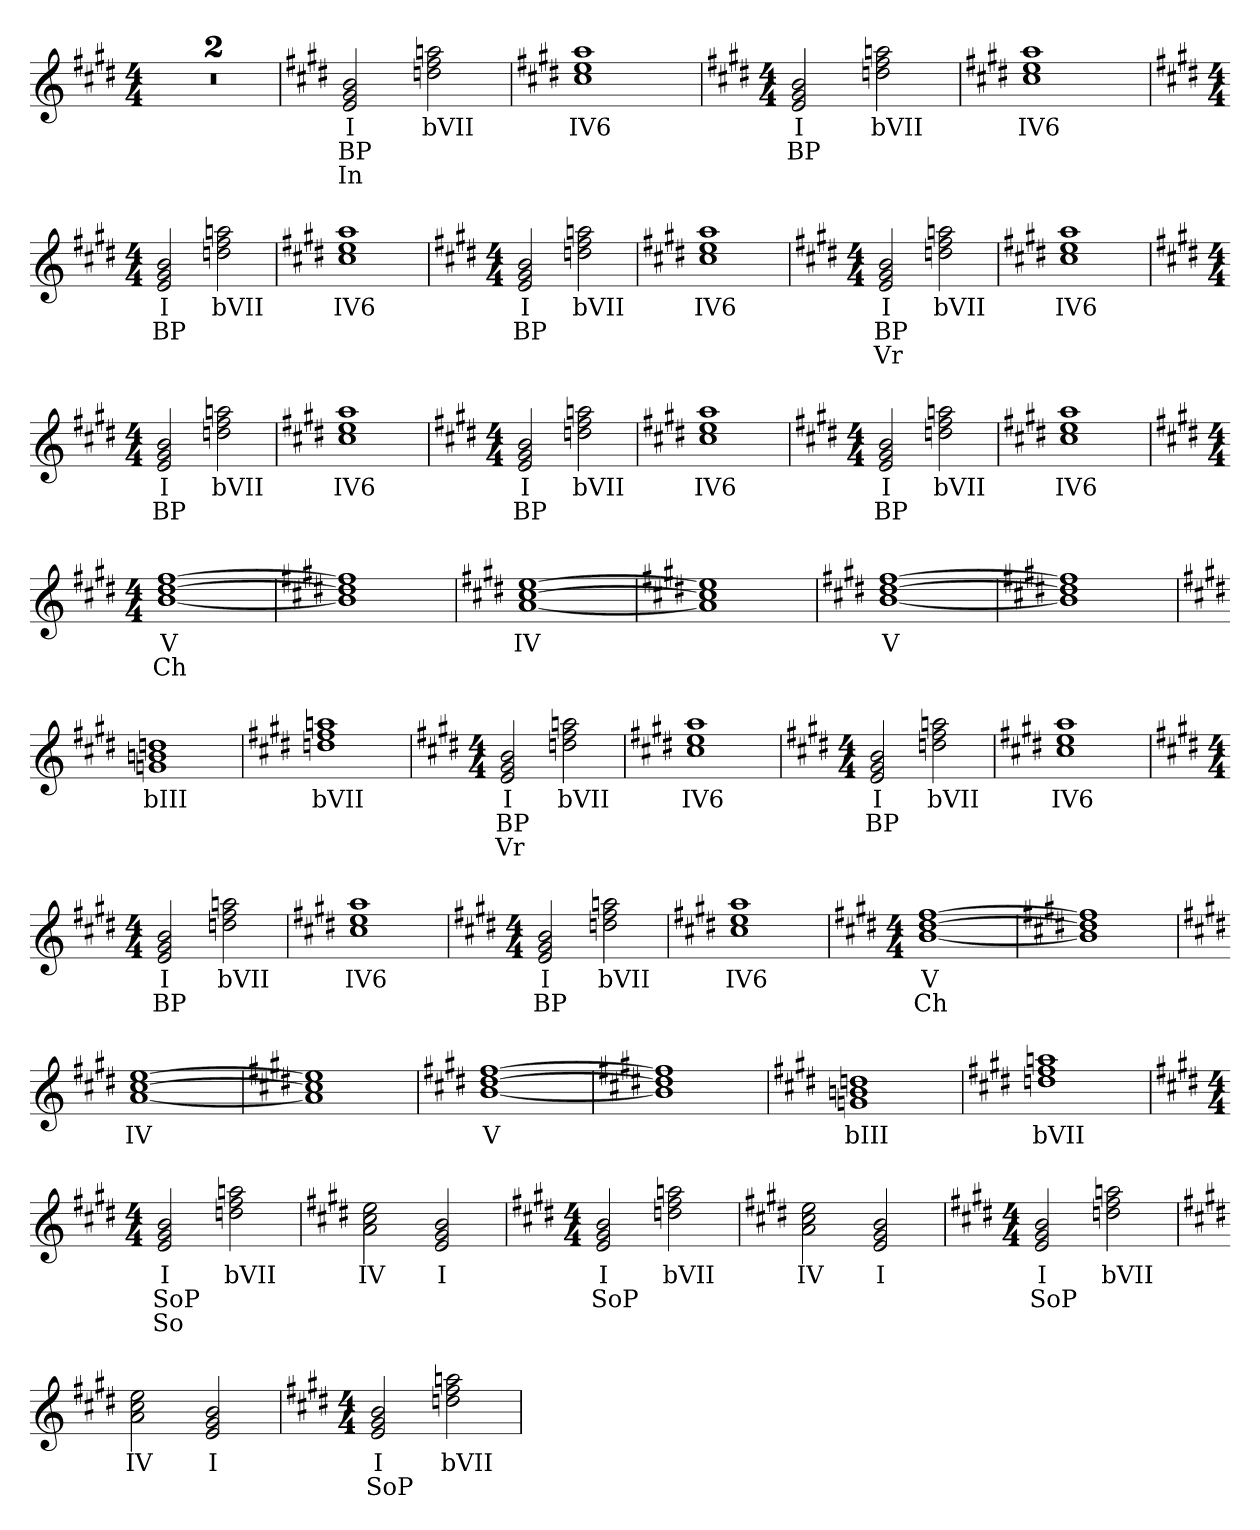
**kern	**text	**text	**text
*part1	*part1	*part1	*part1
*staff1	*staff1	*staff1	*staff1
*k[f#c#g#d#]	*	*	*
*E:	*	*	*
*M4/4	*	*	*
=	=	=	=
1r	.	.	.
=	=	=	=
*k[f#c#g#d#]	*	*	*
*E:	*	*	*
*M4/4	*	*	*
1r	.	.	.
=	=	=	=
*k[f#c#g#d#]	*	*	*
*E:	*	*	*
2e 2g# 2b	I	BP	In
2ddn 2ff# 2aan	bVII	.	.
=	=	=	=
*k[f#c#g#d#]	*	*	*
*E:	*	*	*
1cc# 1ee 1aa	IV6	.	.
=	=	=	=
*k[f#c#g#d#]	*	*	*
*E:	*	*	*
*M4/4	*	*	*
2e 2g# 2b	I	BP	.
2ddn 2ff# 2aan	bVII	.	.
=	=	=	=
*k[f#c#g#d#]	*	*	*
*E:	*	*	*
1cc# 1ee 1aa	IV6	.	.
=	=	=	=
*k[f#c#g#d#]	*	*	*
*E:	*	*	*
*M4/4	*	*	*
2e 2g# 2b	I	BP	.
2ddn 2ff# 2aan	bVII	.	.
=	=	=	=
*k[f#c#g#d#]	*	*	*
*E:	*	*	*
1cc# 1ee 1aa	IV6	.	.
=	=	=	=
*k[f#c#g#d#]	*	*	*
*E:	*	*	*
*M4/4	*	*	*
2e 2g# 2b	I	BP	.
2ddn 2ff# 2aan	bVII	.	.
=	=	=	=
*k[f#c#g#d#]	*	*	*
*E:	*	*	*
1cc# 1ee 1aa	IV6	.	.
=	=	=	=
*k[f#c#g#d#]	*	*	*
*E:	*	*	*
*M4/4	*	*	*
2e 2g# 2b	I	BP	Vr
2ddn 2ff# 2aan	bVII	.	.
=	=	=	=
*k[f#c#g#d#]	*	*	*
*E:	*	*	*
1cc# 1ee 1aa	IV6	.	.
=	=	=	=
*k[f#c#g#d#]	*	*	*
*E:	*	*	*
*M4/4	*	*	*
2e 2g# 2b	I	BP	.
2ddn 2ff# 2aan	bVII	.	.
=	=	=	=
*k[f#c#g#d#]	*	*	*
*E:	*	*	*
1cc# 1ee 1aa	IV6	.	.
=	=	=	=
*k[f#c#g#d#]	*	*	*
*E:	*	*	*
*M4/4	*	*	*
2e 2g# 2b	I	BP	.
2ddn 2ff# 2aan	bVII	.	.
=	=	=	=
*k[f#c#g#d#]	*	*	*
*E:	*	*	*
1cc# 1ee 1aa	IV6	.	.
=	=	=	=
*k[f#c#g#d#]	*	*	*
*E:	*	*	*
*M4/4	*	*	*
2e 2g# 2b	I	BP	.
2ddn 2ff# 2aan	bVII	.	.
=	=	=	=
*k[f#c#g#d#]	*	*	*
*E:	*	*	*
1cc# 1ee 1aa	IV6	.	.
=	=	=	=
*k[f#c#g#d#]	*	*	*
*E:	*	*	*
*M4/4	*	*	*
[1b [1dd# [1ff#	V	Ch	.
=	=	=	=
*k[f#c#g#d#]	*	*	*
*E:	*	*	*
1b] 1dd#] 1ff#]	.	.	.
=	=	=	=
*k[f#c#g#d#]	*	*	*
*E:	*	*	*
[1a [1cc# [1ee	IV	.	.
=	=	=	=
*k[f#c#g#d#]	*	*	*
*E:	*	*	*
1a] 1cc#] 1ee]	.	.	.
=	=	=	=
*k[f#c#g#d#]	*	*	*
*E:	*	*	*
[1b [1dd# [1ff#	V	.	.
=	=	=	=
*k[f#c#g#d#]	*	*	*
*E:	*	*	*
1b] 1dd#] 1ff#]	.	.	.
=	=	=	=
*k[f#c#g#d#]	*	*	*
*E:	*	*	*
1gn 1bn 1ddn	bIII	.	.
=	=	=	=
*k[f#c#g#d#]	*	*	*
*E:	*	*	*
1ddn 1ff# 1aan	bVII	.	.
=	=	=	=
*k[f#c#g#d#]	*	*	*
*E:	*	*	*
*M4/4	*	*	*
2e 2g# 2b	I	BP	Vr
2ddn 2ff# 2aan	bVII	.	.
=	=	=	=
*k[f#c#g#d#]	*	*	*
*E:	*	*	*
1cc# 1ee 1aa	IV6	.	.
=	=	=	=
*k[f#c#g#d#]	*	*	*
*E:	*	*	*
*M4/4	*	*	*
2e 2g# 2b	I	BP	.
2ddn 2ff# 2aan	bVII	.	.
=	=	=	=
*k[f#c#g#d#]	*	*	*
*E:	*	*	*
1cc# 1ee 1aa	IV6	.	.
=	=	=	=
*k[f#c#g#d#]	*	*	*
*E:	*	*	*
*M4/4	*	*	*
2e 2g# 2b	I	BP	.
2ddn 2ff# 2aan	bVII	.	.
=	=	=	=
*k[f#c#g#d#]	*	*	*
*E:	*	*	*
1cc# 1ee 1aa	IV6	.	.
=	=	=	=
*k[f#c#g#d#]	*	*	*
*E:	*	*	*
*M4/4	*	*	*
2e 2g# 2b	I	BP	.
2ddn 2ff# 2aan	bVII	.	.
=	=	=	=
*k[f#c#g#d#]	*	*	*
*E:	*	*	*
1cc# 1ee 1aa	IV6	.	.
=	=	=	=
*k[f#c#g#d#]	*	*	*
*E:	*	*	*
*M4/4	*	*	*
[1b [1dd# [1ff#	V	Ch	.
=	=	=	=
*k[f#c#g#d#]	*	*	*
*E:	*	*	*
1b] 1dd#] 1ff#]	.	.	.
=	=	=	=
*k[f#c#g#d#]	*	*	*
*E:	*	*	*
[1a [1cc# [1ee	IV	.	.
=	=	=	=
*k[f#c#g#d#]	*	*	*
*E:	*	*	*
1a] 1cc#] 1ee]	.	.	.
=	=	=	=
*k[f#c#g#d#]	*	*	*
*E:	*	*	*
[1b [1dd# [1ff#	V	.	.
=	=	=	=
*k[f#c#g#d#]	*	*	*
*E:	*	*	*
1b] 1dd#] 1ff#]	.	.	.
=	=	=	=
*k[f#c#g#d#]	*	*	*
*E:	*	*	*
1gn 1bn 1ddn	bIII	.	.
=	=	=	=
*k[f#c#g#d#]	*	*	*
*E:	*	*	*
1ddn 1ff# 1aan	bVII	.	.
=	=	=	=
*k[f#c#g#d#]	*	*	*
*E:	*	*	*
*M4/4	*	*	*
2e 2g# 2b	I	SoP	So
2ddn 2ff# 2aan	bVII	.	.
=	=	=	=
*k[f#c#g#d#]	*	*	*
*E:	*	*	*
2a 2cc# 2ee	IV	.	.
2e 2g# 2b	I	.	.
=	=	=	=
*k[f#c#g#d#]	*	*	*
*E:	*	*	*
*M4/4	*	*	*
2e 2g# 2b	I	SoP	.
2ddn 2ff# 2aan	bVII	.	.
=	=	=	=
*k[f#c#g#d#]	*	*	*
*E:	*	*	*
2a 2cc# 2ee	IV	.	.
2e 2g# 2b	I	.	.
=	=	=	=
*k[f#c#g#d#]	*	*	*
*E:	*	*	*
*M4/4	*	*	*
2e 2g# 2b	I	SoP	.
2ddn 2ff# 2aan	bVII	.	.
=	=	=	=
*k[f#c#g#d#]	*	*	*
*E:	*	*	*
2a 2cc# 2ee	IV	.	.
2e 2g# 2b	I	.	.
=	=	=	=
*k[f#c#g#d#]	*	*	*
*E:	*	*	*
*M4/4	*	*	*
2e 2g# 2b	I	SoP	.
2ddn 2ff# 2aan	bVII	.	.
=	=	=	=
*-	*-	*-	*-
